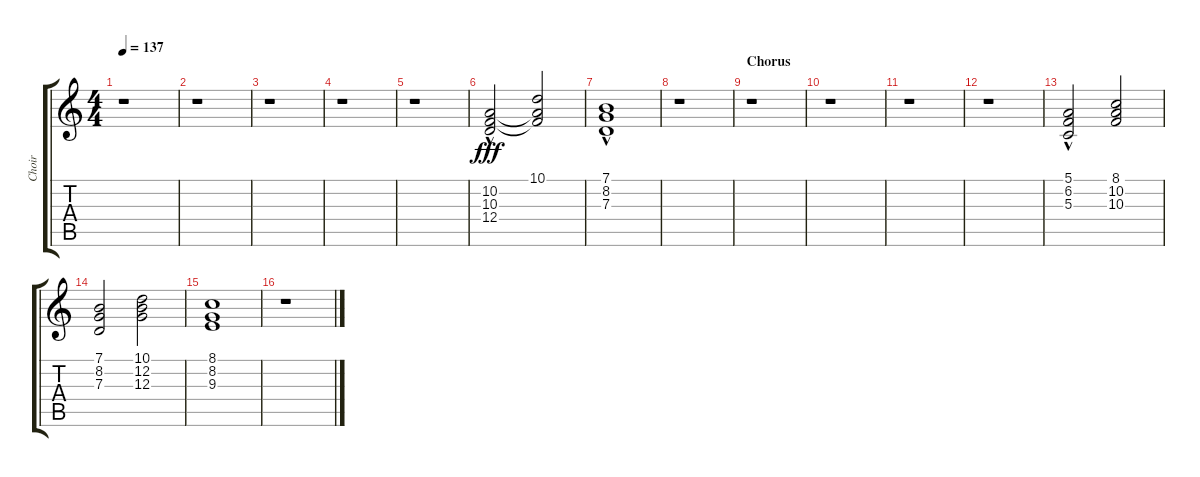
\track ("Choir" "Choir") {instrument choiraahs}
\staff {score tabs}
\tuning (E4 B3 G3 D3 A2 E2) {hide}
\ts (4 4)
\tempo 137
\clef g2
\ks c
r.1{dy fff} |
r.1 |
r.1 |
r.1 |
r.1 |
(10.2{hac} 10.3{hac} 12.4).2 (10.1 10.2{t} 10.3{t}).2 |
(7.1 8.2{hac} 7.3{hac}).1 |
r.1 |
\section ("" "Chorus")
r.1 |
r.1 |
r.1 |
r.1 |
(5.1{hac} 6.2 5.3{hac}).2 (8.1 10.2 10.3).2 |
(7.1 8.2 7.3).2 (10.1 12.2 12.3).2 |
(8.1 8.2 9.3).1 |
r.1
